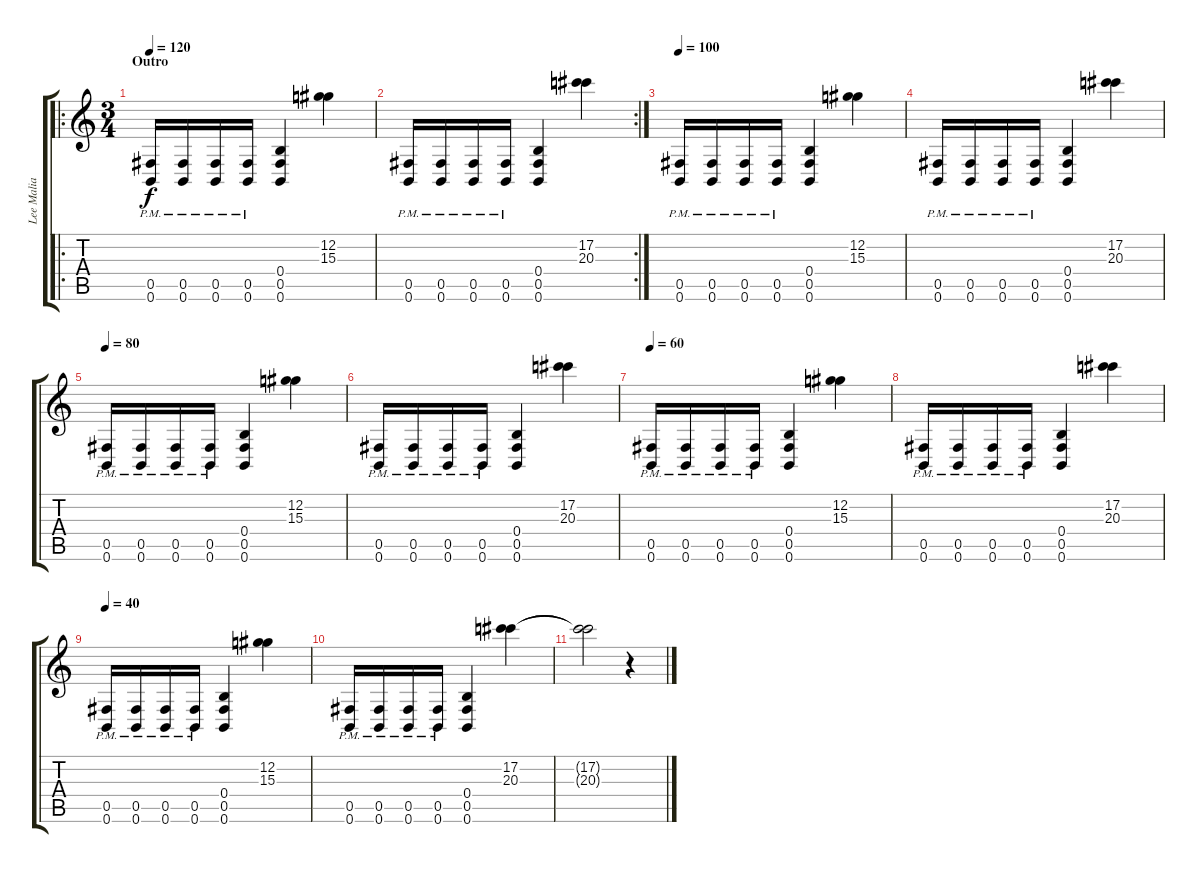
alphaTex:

\track ("Lee Malia" "Lee Malia") {instrument distortionguitar}
\staff {score tabs}
\tuning (Db4 Ab3 E3 B2 Gb2 B1) {hide}
\ro
\ts (3 4)
\section ("" "Outro")
\tempo 120
\clef g2
\ks c
(0.5{pm} 0.6{pm}).16{dy f} (0.5{pm} 0.6{pm}).16 (0.5{pm} 0.6{pm}).16 (0.5{pm} 0.6{pm}).16 (0.4 0.5 0.6).4 (12.2 15.3).4 |
\rc 2
(0.5{pm} 0.6{pm}).16 (0.5{pm} 0.6{pm}).16 (0.5{pm} 0.6{pm}).16 (0.5{pm} 0.6{pm}).16 (0.4 0.5 0.6).4 (17.2 20.3).4 |
\tempo 100
(0.5{pm} 0.6{pm}).16 (0.5{pm} 0.6{pm}).16 (0.5{pm} 0.6{pm}).16 (0.5{pm} 0.6{pm}).16 (0.4 0.5 0.6).4 (12.2 15.3).4 |
(0.5{pm} 0.6{pm}).16 (0.5{pm} 0.6{pm}).16 (0.5{pm} 0.6{pm}).16 (0.5{pm} 0.6{pm}).16 (0.4 0.5 0.6).4 (17.2 20.3).4 |
\tempo 80
(0.5{pm} 0.6{pm}).16 (0.5{pm} 0.6{pm}).16 (0.5{pm} 0.6{pm}).16 (0.5{pm} 0.6{pm}).16 (0.4 0.5 0.6).4 (12.2 15.3).4 |
(0.5{pm} 0.6{pm}).16 (0.5{pm} 0.6{pm}).16 (0.5{pm} 0.6{pm}).16 (0.5{pm} 0.6{pm}).16 (0.4 0.5 0.6).4 (17.2 20.3).4 |
\tempo 60
(0.5{pm} 0.6{pm}).16 (0.5{pm} 0.6{pm}).16 (0.5{pm} 0.6{pm}).16 (0.5{pm} 0.6{pm}).16 (0.4 0.5 0.6).4 (12.2 15.3).4 |
(0.5{pm} 0.6{pm}).16 (0.5{pm} 0.6{pm}).16 (0.5{pm} 0.6{pm}).16 (0.5{pm} 0.6{pm}).16 (0.4 0.5 0.6).4 (17.2 20.3).4 |
\tempo 40
(0.5{pm} 0.6{pm}).16 (0.5{pm} 0.6{pm}).16 (0.5{pm} 0.6{pm}).16 (0.5{pm} 0.6{pm}).16 (0.4 0.5 0.6).4 (12.2 15.3).4 |
(0.5{pm} 0.6{pm}).16 (0.5{pm} 0.6{pm}).16 (0.5{pm} 0.6{pm}).16 (0.5{pm} 0.6{pm}).16 (0.4 0.5 0.6).4 (17.2 20.3).4 |
(17.2{t} 20.3{t}).2 r.4
